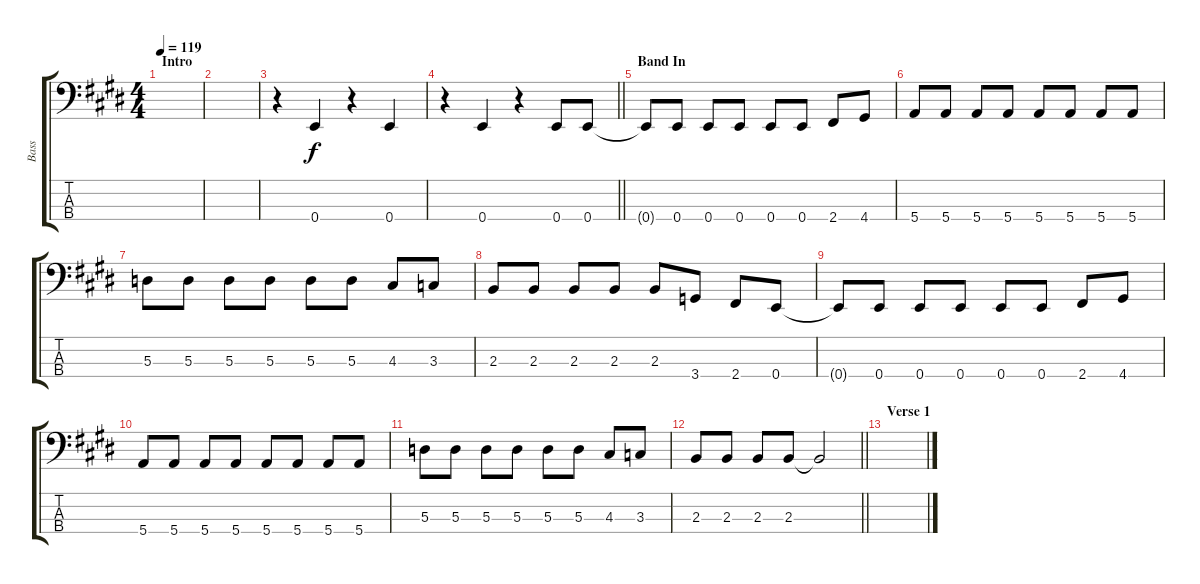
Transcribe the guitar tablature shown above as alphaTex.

\track ("Bass" "Bass") {instrument electricbasspick}
\staff {score tabs}
\tuning (G2 D2 A1 E1) {hide}
\ts (4 4)
\section ("" "Intro")
\tempo 119
\clef f4
\ks e
|
|
r.4 0.4.4 r.4 0.4.4 |
\barLineRight lightlight
r.4 0.4.4 r.4 0.4.8 0.4.8 |
\section ("" "Band In")
0.4{t}.8 0.4.8 0.4.8 0.4.8 0.4.8 0.4.8 2.4.8 4.4.8 |
5.4.8 5.4.8 5.4.8 5.4.8 5.4.8 5.4.8 5.4.8 5.4.8 |
5.3.8 5.3.8 5.3.8 5.3.8 5.3.8 5.3.8 4.3.8 3.3.8 |
2.3.8 2.3.8 2.3.8 2.3.8 2.3.8 3.4.8 2.4.8 0.4.8 |
0.4{t}.8 0.4.8 0.4.8 0.4.8 0.4.8 0.4.8 2.4.8 4.4.8 |
5.4.8 5.4.8 5.4.8 5.4.8 5.4.8 5.4.8 5.4.8 5.4.8 |
5.3.8 5.3.8 5.3.8 5.3.8 5.3.8 5.3.8 4.3.8 3.3.8 |
\barLineRight lightlight
2.3.8 2.3.8 2.3.8 2.3.8 2.3{t}.2 |
\section ("" "Verse 1")
